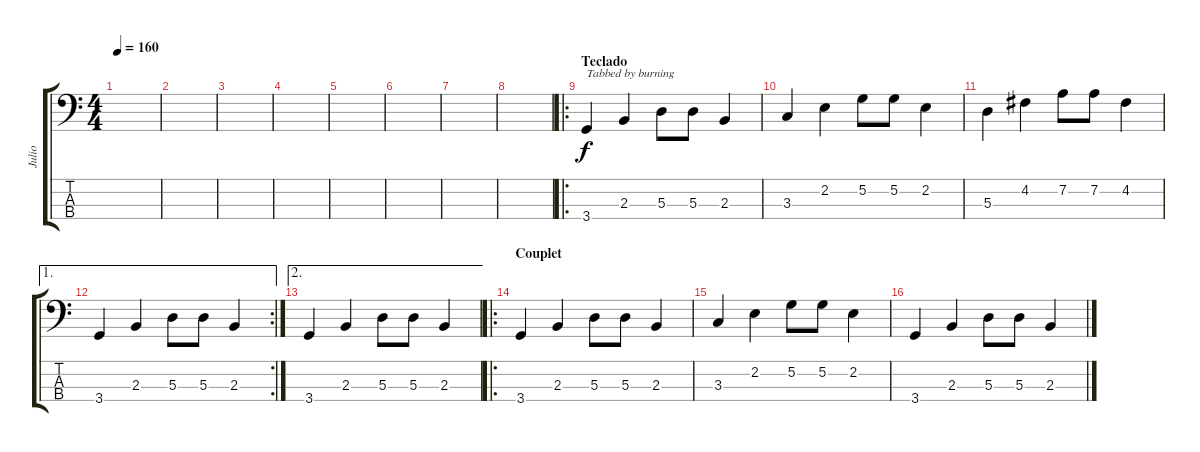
\track ("Julio" "Julio") {instrument electricbassfinger}
\staff {score tabs}
\tuning (G2 D2 A1 E1) {hide}
\ts (4 4)
\tempo 160
\clef f4
\ks c
|
|
|
|
|
|
|
|
\ro
\section ("" "Teclado")
3.4.4{txt "Tabbed by burning"} 2.3.4 5.3.8 5.3.8 2.3.4 |
3.3.4 2.2.4 5.2.8 5.2.8 2.2.4 |
5.3.4 4.2.4 7.2.8 7.2.8 4.2.4 |
\ae 1
\rc 2
3.4.4 2.3.4 5.3.8 5.3.8 2.3.4 |
\ae 2
3.4.4 2.3.4 5.3.8 5.3.8 2.3.4 |
\ro
\section ("" "Couplet")
3.4.4 2.3.4 5.3.8 5.3.8 2.3.4 |
3.3.4 2.2.4 5.2.8 5.2.8 2.2.4 |
3.4.4 2.3.4 5.3.8 5.3.8 2.3.4
